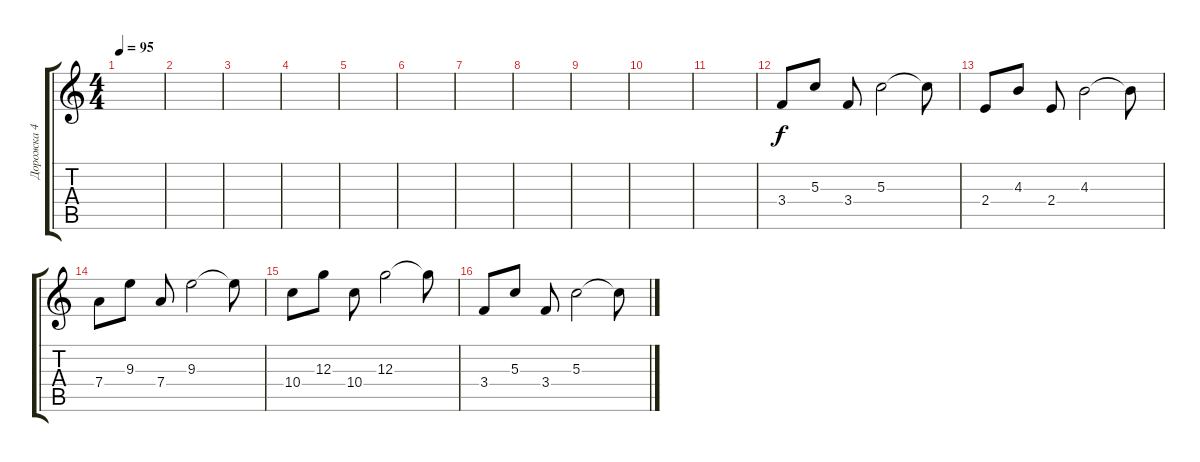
\track ("Дорожка 4" "Дорожка 4") {instrument electricguitarjazz}
\staff {score tabs}
\tuning (E4 B3 G3 D3 A2 E2) {hide}
\ts (4 4)
\tempo 95
\clef g2
\ks c
|
|
|
|
|
|
|
|
|
|
|
3.4.8 5.3.8 3.4.8 5.3.2 5.3{t}.8 |
2.4.8 4.3.8 2.4.8 4.3.2 4.3{t}.8 |
7.4.8 9.3.8 7.4.8 9.3.2 9.3{t}.8 |
10.4.8 12.3.8 10.4.8 12.3.2 12.3{t}.8 |
3.4.8 5.3.8 3.4.8 5.3.2 5.3{t}.8
